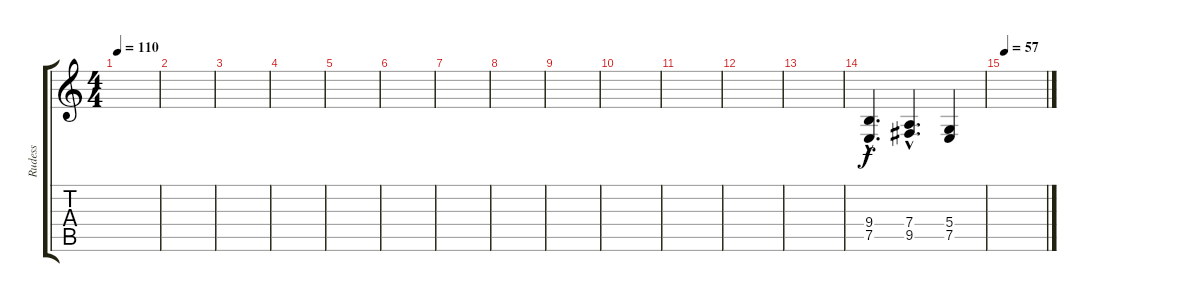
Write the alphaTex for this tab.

\track ("Rudess" "Rudess") {instrument acousticgrandpiano}
\staff {score tabs}
\tuning (E4 B3 G3 D3 A2 E2) {hide}
\ts (4 4)
\tempo 110
\clef g2
\ks c
|
|
|
|
|
|
|
|
|
|
|
|
|
(9.4{hac} 7.5{hac}).4{d dy f instrument distortionguitar} (7.4{hac} 9.5{hac}).4{d} (5.4 7.5).4 |
\tempo 57
